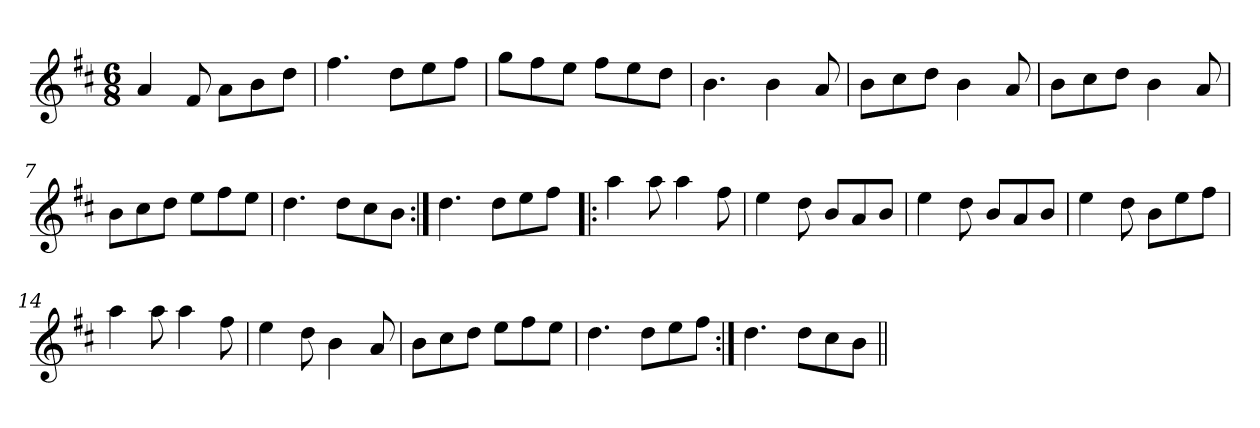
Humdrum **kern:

**kern
*part1
*staff1
*clefG2
*k[f#c#]
*D:
*M6/8
=1
4a/
8f#/
8a\L
8b\
8dd\J
=2
4.ff#\
8dd\L
8ee\
8ff#\J
=3
8gg\L
8ff#\
8ee\J
8ff#\L
8ee\
8dd\J
=4
4.b\
4b\
8a/
=5
8b\L
8cc#\
8dd\J
4b\
8a/
=6
8b\L
8cc#\
8dd\J
4b\
8a/
=7
8b\L
8cc#\
8dd\J
8ee\L
8ff#\
8ee\J
=8
4.dd\
8dd\L
8cc#\
8b\J
!!LO:LB:g=z
=9:|!
4.dd\
8dd\L
8ee\
8ff#\J
=10!|:
4aa\
8aa\
4aa\
8ff#\
=11
4ee\
8dd\
8b/L
8a/
8b/J
=12
4ee\
8dd\
8b/L
8a/
8b/J
=13
4ee\
8dd\
8b\L
8ee\
8ff#\J
=14
4aa\
8aa\
4aa\
8ff#\
=15
4ee\
8dd\
4b\
8a/
=16
8b\L
8cc#\
8dd\J
8ee\L
8ff#\
8ee\J
!!LO:LB:g=z
=17
4.dd\
8dd\L
8ee\
8ff#\J
=18:|!
4.dd\
8dd\L
8cc#\
8b\J
=||
*-
